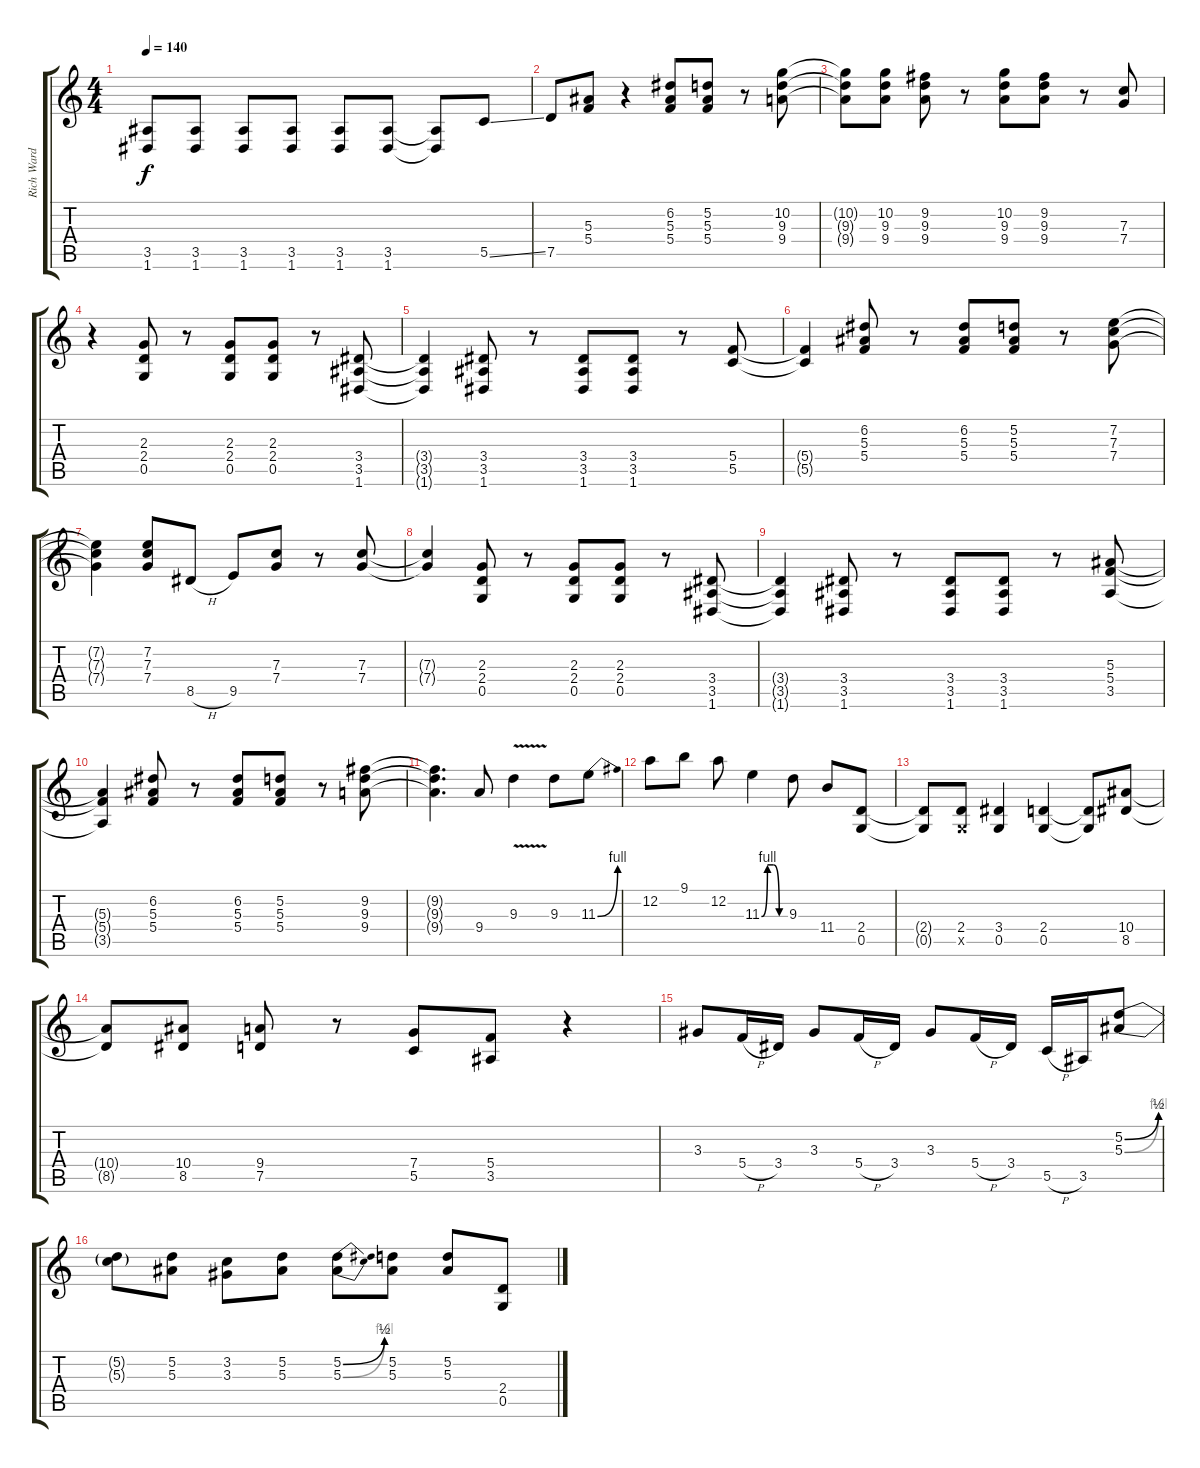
\track ("Rich Ward" "Rich Ward") {instrument distortionguitar}
\staff {score tabs}
\tuning (D4 A3 F3 C3 G2 D2) {hide}
\ts (4 4)
\tempo 140
\clef g2
\ks c
(3.5{t} 1.6{t}).8{dy f} (3.5 1.6).8 (3.5 1.6).8 (3.5 1.6).8 (3.5 1.6).8 (3.5 1.6).8 (3.5{t} 1.6{t}).8 5.5{ss}.8 |
7.5.8 (5.3 5.4).8 r.4 (6.2 5.3 5.4).8 (5.2 5.3 5.4).8 r.8 (10.2 9.3 9.4).8 |
(10.2{t} 9.3{t} 9.4{t}).8 (10.2 9.3 9.4).8 (9.2 9.3 9.4).8 r.8 (10.2 9.3 9.4).8 (9.2 9.3 9.4).8 r.8 (7.3 7.4).8 |
r.4 (2.3 2.4 0.5).8 r.8 (2.3 2.4 0.5).8 (2.3 2.4 0.5).8 r.8 (3.4 3.5 1.6).8 |
(3.4{t} 3.5{t} 1.6{t}).4 (3.4 3.5 1.6).8 r.8 (3.4 3.5 1.6).8 (3.4 3.5 1.6).8 r.8 (5.4 5.5).8 |
(5.4{t} 5.5{t}).4 (6.2 5.3 5.4).8 r.8 (6.2 5.3 5.4).8 (5.2 5.3 5.4).8 r.8 (7.2 7.3 7.4).8 |
(7.2{t} 7.3{t} 7.4{t}).4 (7.2 7.3 7.4).8 8.5{h}.8 9.5.8 (7.3 7.4).8 r.8 (7.3 7.4).8 |
(7.3{t} 7.4{t}).4 (2.3 2.4 0.5).8 r.8 (2.3 2.4 0.5).8 (2.3 2.4 0.5).8 r.8 (3.4 3.5 1.6).8 |
(3.4{t} 3.5{t} 1.6{t}).4 (3.4 3.5 1.6).8 r.8 (3.4 3.5 1.6).8 (3.4 3.5 1.6).8 r.8 (5.3 5.4 3.5).8 |
(5.3{t} 5.4{t} 3.5{t}).4 (6.2 5.3 5.4).8 r.8 (6.2 5.3 5.4).8 (5.2 5.3 5.4).8 r.8 (9.2 9.3 9.4).8 |
(9.2{t} 9.3{t} 9.4{t}).4{d} 9.4.8 9.3{v}.4 9.3.8 11.3{be (bend 0 0 60 4)}.8 |
12.2.8 9.1.8 12.2.8 11.3{be (custom 0 0 15 4 30 4 45 0 60 0)}.4 9.3.8 11.4.8 (2.4 0.5).8 |
(2.4{t} 0.5{t}).8 (2.4 0.5{x}).8 (3.4 0.5).4 (2.4 0.5).4 (2.4{t} 0.5{t}).8 (10.4 8.5).8 |
(10.4{t} 8.5{t}).8 (10.4 8.5).8 (9.4 7.5).8 r.8 (7.4 5.5).8 (5.4 3.5).8 r.4 |
3.3.8 5.4{h}.16 3.4.16 3.3.8 5.4{h}.16 3.4.16 3.3.8 5.4{h}.16 3.4.16 5.5{h}.16 3.5.16 (5.2{be (bend 0 0 60 2)} 5.3{be (bend 0 0 60 4)}).8 |
(5.2{t} 5.3{t}).8 (5.2 5.3).8 (3.2 3.3).8 (5.2 5.3).8 (5.2{be (bend 0 0 60 2)} 5.3{be (bend 0 0 60 4)}).8 (5.2 5.3).8 (5.2 5.3).8 (2.4 0.5).8
